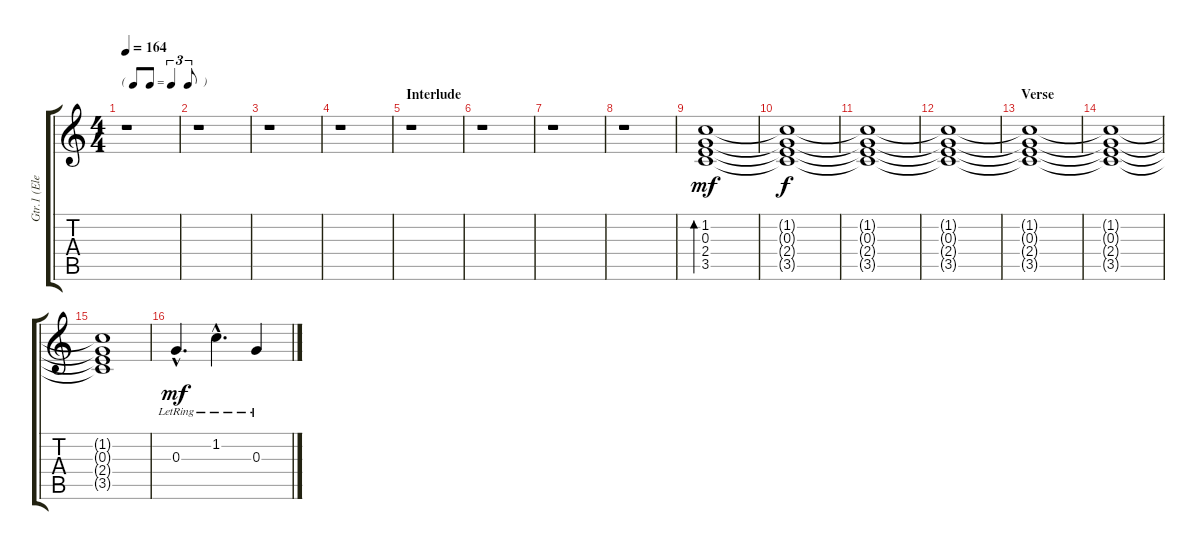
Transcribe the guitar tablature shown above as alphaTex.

\track ("Gtr.1 (Electric, Clean)" "Gtr.1 (Ele") {instrument electricguitarclean}
\staff {score tabs}
\tuning (E4 B3 G3 D3 A2 E2) {hide}
\ts (4 4)
\tf triplet8th
\tempo 164
\clef g2
\ks c
r.1{dy f} |
r.1 |
r.1 |
r.1 |
\section ("" "Interlude")
r.1 |
r.1 |
r.1 |
r.1 |
(1.2 0.3 2.4 3.5).1{bd 60 dy mf} |
(1.2{t} 0.3{t} 2.4{t} 3.5{t}).1{dy f} |
(1.2{t} 0.3{t} 2.4{t} 3.5{t}).1 |
(1.2{t} 0.3{t} 2.4{t} 3.5{t}).1 |
\section ("" "Verse")
(1.2{t} 0.3{t} 2.4{t} 3.5{t}).1 |
(1.2{t} 0.3{t} 2.4{t} 3.5{t}).1 |
(1.2{t} 0.3{t} 2.4{t} 3.5{t}).1 |
0.3{hac lr}.4{d dy mf} 1.2{hac lr}.4{d} 0.3{lr}.4
